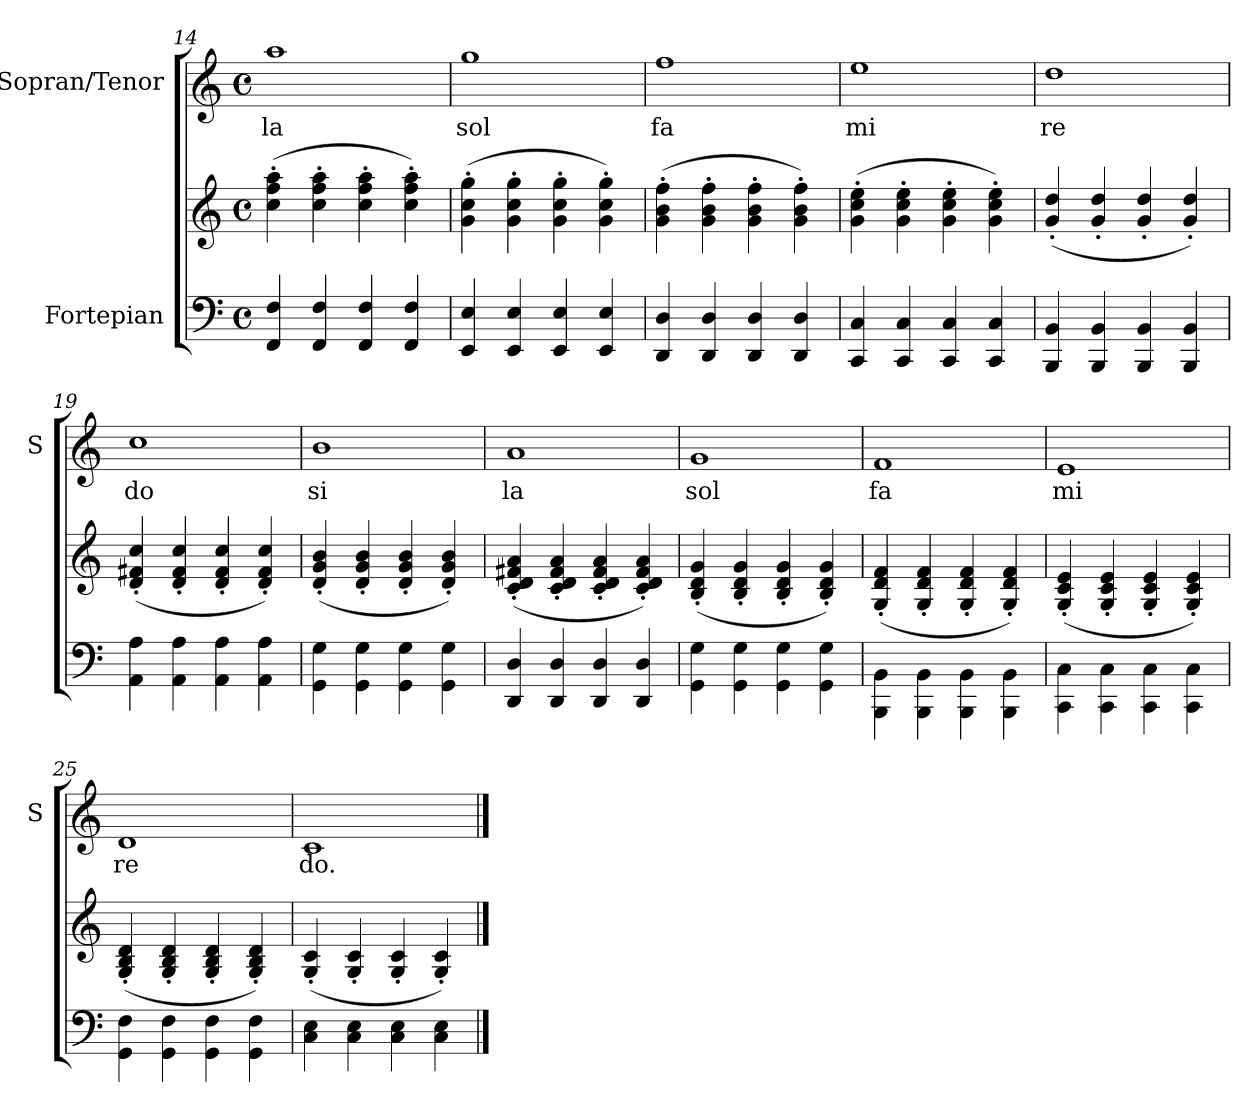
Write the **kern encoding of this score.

**kern	**kern	**kern	**text
*part2	*part2	*part1	*part1
*staff3	*staff2	*staff1	*staff1
*I"Fortepian	*	*I"Sopran/Tenor	*
*	*	*I'S	*
*clefF4	*clefG2	*clefG2	*
*k[]	*k[]	*k[]	*
*M4/4	*M4/4	*M4/4	*
*met(c)	*met(c)	*met(c)	*
=14	=14	=14	=14
4FF/ 4F/	(>4cc'>\ 4ff'>\ 4aa'>\	1aa	la
4FF/ 4F/	4cc'>\ 4ff'>\ 4aa'>\	.	.
4FF/ 4F/	4cc'>\ 4ff'>\ 4aa'>\	.	.
4FF/ 4F/	4cc'>\ 4ff'>\ 4aa'>\)	.	.
=15	=15	=15	=15
4EE/ 4E/	(>4g'>\ 4cc'>\ 4gg'>\	1gg	sol
4EE/ 4E/	4g'>\ 4cc'>\ 4gg'>\	.	.
4EE/ 4E/	4g'>\ 4cc'>\ 4gg'>\	.	.
4EE/ 4E/	4g'>\ 4cc'>\ 4gg'>\)	.	.
=16	=16	=16	=16
4DD/ 4D/	(>4g'>\ 4b'>\ 4ff'>\	1ff	fa
4DD/ 4D/	4g'>\ 4b'>\ 4ff'>\	.	.
4DD/ 4D/	4g'>\ 4b'>\ 4ff'>\	.	.
4DD/ 4D/	4g'>\ 4b'>\ 4ff'>\)	.	.
=17	=17	=17	=17
4CC/ 4C/	(>4g'>\ 4cc'>\ 4ee'>\	1ee	mi
4CC/ 4C/	4g'>\ 4cc'>\ 4ee'>\	.	.
4CC/ 4C/	4g'>\ 4cc'>\ 4ee'>\	.	.
4CC/ 4C/	4g'>\ 4cc'>\ 4ee'>\)	.	.
=18	=18	=18	=18
4BBB/ 4BB/	(>4g'>/ 4dd'>/	1dd	re
4BBB/ 4BB/	4g'>/ 4dd'>/	.	.
4BBB/ 4BB/	4g'>/ 4dd'>/	.	.
4BBB/ 4BB/	4g'>/ 4dd'>/)	.	.
=19	=19	=19	=19
4AA\ 4A\	(>4d'>/ 4f#X'>/ 4cc'>/	1cc	do
4AA\ 4A\	4d'>/ 4f#'>/ 4cc'>/	.	.
4AA\ 4A\	4d'>/ 4f#'>/ 4cc'>/	.	.
4AA\ 4A\	4d'>/ 4f#'>/ 4cc'>/)	.	.
=20	=20	=20	=20
4GG\ 4G\	(>4d'>/ 4g'>/ 4b'>/	1b	si
4GG\ 4G\	4d'>/ 4g'>/ 4b'>/	.	.
4GG\ 4G\	4d'>/ 4g'>/ 4b'>/	.	.
4GG\ 4G\	4d'>/ 4g'>/ 4b'>/)	.	.
=21	=21	=21	=21
4DD/ 4D/	(>4c'>/ 4d'>/ 4f#X'>/ 4a'>/	1a	la
4DD/ 4D/	4c'>/ 4d'>/ 4f#'>/ 4a'>/	.	.
4DD/ 4D/	4c'>/ 4d'>/ 4f#'>/ 4a'>/	.	.
4DD/ 4D/	4c'>/ 4d'>/ 4f#'>/ 4a'>/)	.	.
=22	=22	=22	=22
4GG\ 4G\	(>4B'>/ 4d'>/ 4g'>/	1g	sol
4GG\ 4G\	4B'>/ 4d'>/ 4g'>/	.	.
4GG\ 4G\	4B'>/ 4d'>/ 4g'>/	.	.
4GG\ 4G\	4B'>/ 4d'>/ 4g'>/)	.	.
=23	=23	=23	=23
4BBB\ 4BB\	(>4G'>/ 4d'>/ 4f'>/	1f	fa
4BBB\ 4BB\	4G'>/ 4d'>/ 4f'>/	.	.
4BBB\ 4BB\	4G'>/ 4d'>/ 4f'>/	.	.
4BBB\ 4BB\	4G'>/ 4d'>/ 4f'>/)	.	.
=24	=24	=24	=24
4CC\ 4C\	(>4G'>/ 4c'>/ 4e'>/	1e	mi
4CC\ 4C\	4G'>/ 4c'>/ 4e'>/	.	.
4CC\ 4C\	4G'>/ 4c'>/ 4e'>/	.	.
4CC\ 4C\	4G'>/ 4c'>/ 4e'>/)	.	.
=25	=25	=25	=25
4GG\ 4F\	(>4G'>/ 4B'>/ 4d'>/	1d	re
4GG\ 4F\	4G'>/ 4B'>/ 4d'>/	.	.
4GG\ 4F\	4G'>/ 4B'>/ 4d'>/	.	.
4GG\ 4F\	4G'>/ 4B'>/ 4d'>/)	.	.
=26	=26	=26	=26
4C\ 4E\	(>4G'>/ 4c'>/	1c	do.
4C\ 4E\	4G'>/ 4c'>/	.	.
4C\ 4E\	4G'>/ 4c'>/	.	.
4C\ 4E\	4G'>/ 4c'>/)	.	.
==	==	==	==
*-	*-	*-	*-
